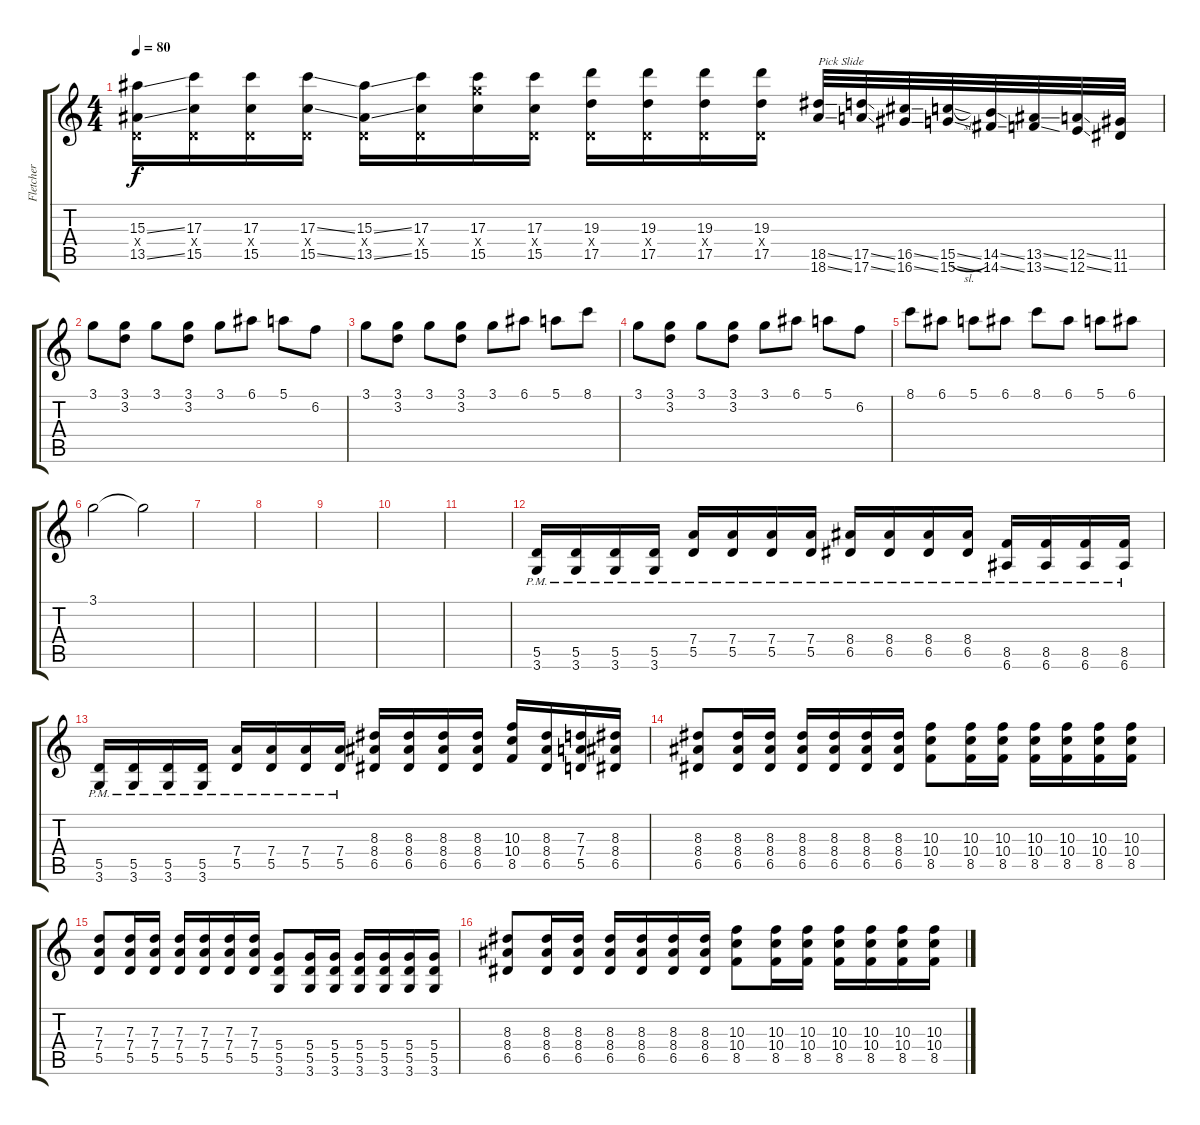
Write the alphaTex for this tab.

\track ("Fletcher " "Fletcher ") {instrument distortionguitar}
\staff {score tabs}
\tuning (E4 B3 G3 D3 A2 E2) {hide}
\ts (4 4)
\tempo 80
\clef g2
\ks c
(15.3{ss} 0.4{x} 13.5{ss}).16{dy f} (17.3 0.4{x} 15.5).16 (17.3 0.4{x} 15.5).16 (17.3{ss} 0.4{x} 15.5{ss}).16 (15.3{ss} 0.4{x} 13.5{ss}).16 (17.3 0.4{x} 15.5).16 (17.3 17.4{x} 15.5).16 (17.3 0.4{x} 15.5).16 (19.3 0.4{x} 17.5).16 (19.3 0.4{x} 17.5).16 (19.3 0.4{x} 17.5).16 (19.3 0.4{x} 17.5).16 (18.5{ss} 18.6{ss}).32{txt "Pick Slide"} (17.5{ss} 17.6{ss}).32 (16.5{ss} 16.6{ss}).32 (15.5{sl} 15.6{ss}).32 (14.5{ss} 14.6{ss}).32 (13.5{ss} 13.6{ss}).32 (12.5{ss} 12.6{ss}).32 (11.5 11.6).32 |
3.1.8 (3.1 3.2).8 3.1.8 (3.1 3.2).8 3.1.8 6.1.8 5.1.8 6.2.8 |
3.1.8 (3.1 3.2).8 3.1.8 (3.1 3.2).8 3.1.8 6.1.8 5.1.8 8.1.8 |
3.1.8 (3.1 3.2).8 3.1.8 (3.1 3.2).8 3.1.8 6.1.8 5.1.8 6.2.8 |
8.1.8 6.1.8 5.1.8 6.1.8 8.1.8 6.1.8 5.1.8 6.1.8 |
3.1.2 3.1{t}.2 |
|
|
|
|
|
(5.5{pm} 3.6{pm}).16 (5.5{pm} 3.6{pm}).16 (5.5{pm} 3.6{pm}).16 (5.5{pm} 3.6{pm}).16 (7.4{pm} 5.5{pm}).16 (7.4{pm} 5.5{pm}).16 (7.4{pm} 5.5{pm}).16 (7.4{pm} 5.5{pm}).16 (8.4{pm} 6.5{pm}).16 (8.4{pm} 6.5{pm}).16 (8.4{pm} 6.5{pm}).16 (8.4{pm} 6.5{pm}).16 (8.5{pm} 6.6{pm}).16 (8.5{pm} 6.6{pm}).16 (8.5{pm} 6.6{pm}).16 (8.5{pm} 6.6{pm}).16 |
(5.5{pm} 3.6{pm}).16 (5.5{pm} 3.6{pm}).16 (5.5{pm} 3.6{pm}).16 (5.5{pm} 3.6{pm}).16 (7.4{pm} 5.5{pm}).16 (7.4{pm} 5.5{pm}).16 (7.4{pm} 5.5{pm}).16 (7.4{pm} 5.5{pm}).16 (8.3 8.4 6.5).16 (8.3 8.4 6.5).16 (8.3 8.4 6.5).16 (8.3 8.4 6.5).16 (10.3 10.4 8.5).16 (8.3 8.4 6.5).16 (7.3 7.4 5.5).16 (8.3 8.4 6.5).16 |
(8.3 8.4 6.5).8 (8.3 8.4 6.5).16 (8.3 8.4 6.5).16 (8.3 8.4 6.5).16 (8.3 8.4 6.5).16 (8.3 8.4 6.5).16 (8.3 8.4 6.5).16 (10.3 10.4 8.5).8 (10.3 10.4 8.5).16 (10.3 10.4 8.5).16 (10.3 10.4 8.5).16 (10.3 10.4 8.5).16 (10.3 10.4 8.5).16 (10.3 10.4 8.5).16 |
(7.3 7.4 5.5).8 (7.3 7.4 5.5).16 (7.3 7.4 5.5).16 (7.3 7.4 5.5).16 (7.3 7.4 5.5).16 (7.3 7.4 5.5).16 (7.3 7.4 5.5).16 (5.4 5.5 3.6).8 (5.4 5.5 3.6).16 (5.4 5.5 3.6).16 (5.4 5.5 3.6).16 (5.4 5.5 3.6).16 (5.4 5.5 3.6).16 (5.4 5.5 3.6).16 |
(8.3 8.4 6.5).8 (8.3 8.4 6.5).16 (8.3 8.4 6.5).16 (8.3 8.4 6.5).16 (8.3 8.4 6.5).16 (8.3 8.4 6.5).16 (8.3 8.4 6.5).16 (10.3 10.4 8.5).8 (10.3 10.4 8.5).16 (10.3 10.4 8.5).16 (10.3 10.4 8.5).16 (10.3 10.4 8.5).16 (10.3 10.4 8.5).16 (10.3 10.4 8.5).16
